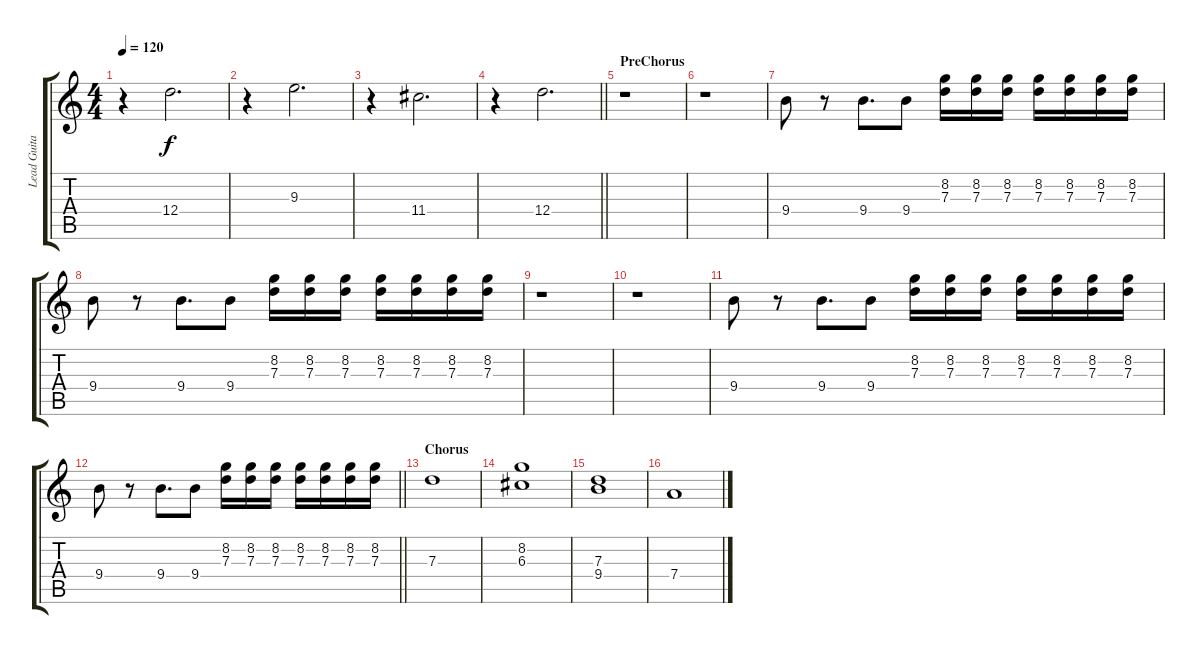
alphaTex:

\track ("Lead Guitar" "Lead Guita") {instrument overdrivenguitar}
\staff {score tabs}
\tuning (E4 B3 G3 D3 A2 E2) {hide}
\ts (4 4)
\tempo 120
\clef g2
\ks c
r.4{dy f} 12.4.2{d} |
r.4 9.3.2{d} |
r.4 11.4.2{d} |
\barLineRight lightlight
r.4 12.4.2{d} |
\section ("" "PreChorus")
r.1 |
r.1 |
9.4.8 r.8 9.4.8{d} 9.4.8 (8.2 7.3).16 (8.2 7.3).16 (8.2 7.3).16 (8.2 7.3).16 (8.2 7.3).16 (8.2 7.3).16 (8.2 7.3).16 |
9.4.8 r.8 9.4.8{d} 9.4.8 (8.2 7.3).16 (8.2 7.3).16 (8.2 7.3).16 (8.2 7.3).16 (8.2 7.3).16 (8.2 7.3).16 (8.2 7.3).16 |
r.1 |
r.1 |
9.4.8 r.8 9.4.8{d} 9.4.8 (8.2 7.3).16 (8.2 7.3).16 (8.2 7.3).16 (8.2 7.3).16 (8.2 7.3).16 (8.2 7.3).16 (8.2 7.3).16 |
\barLineRight lightlight
9.4.8 r.8 9.4.8{d} 9.4.8 (8.2 7.3).16 (8.2 7.3).16 (8.2 7.3).16 (8.2 7.3).16 (8.2 7.3).16 (8.2 7.3).16 (8.2 7.3).16 |
\section ("" "Chorus")
7.3.1 |
(8.2 6.3).1 |
(7.3 9.4).1 |
7.4.1
